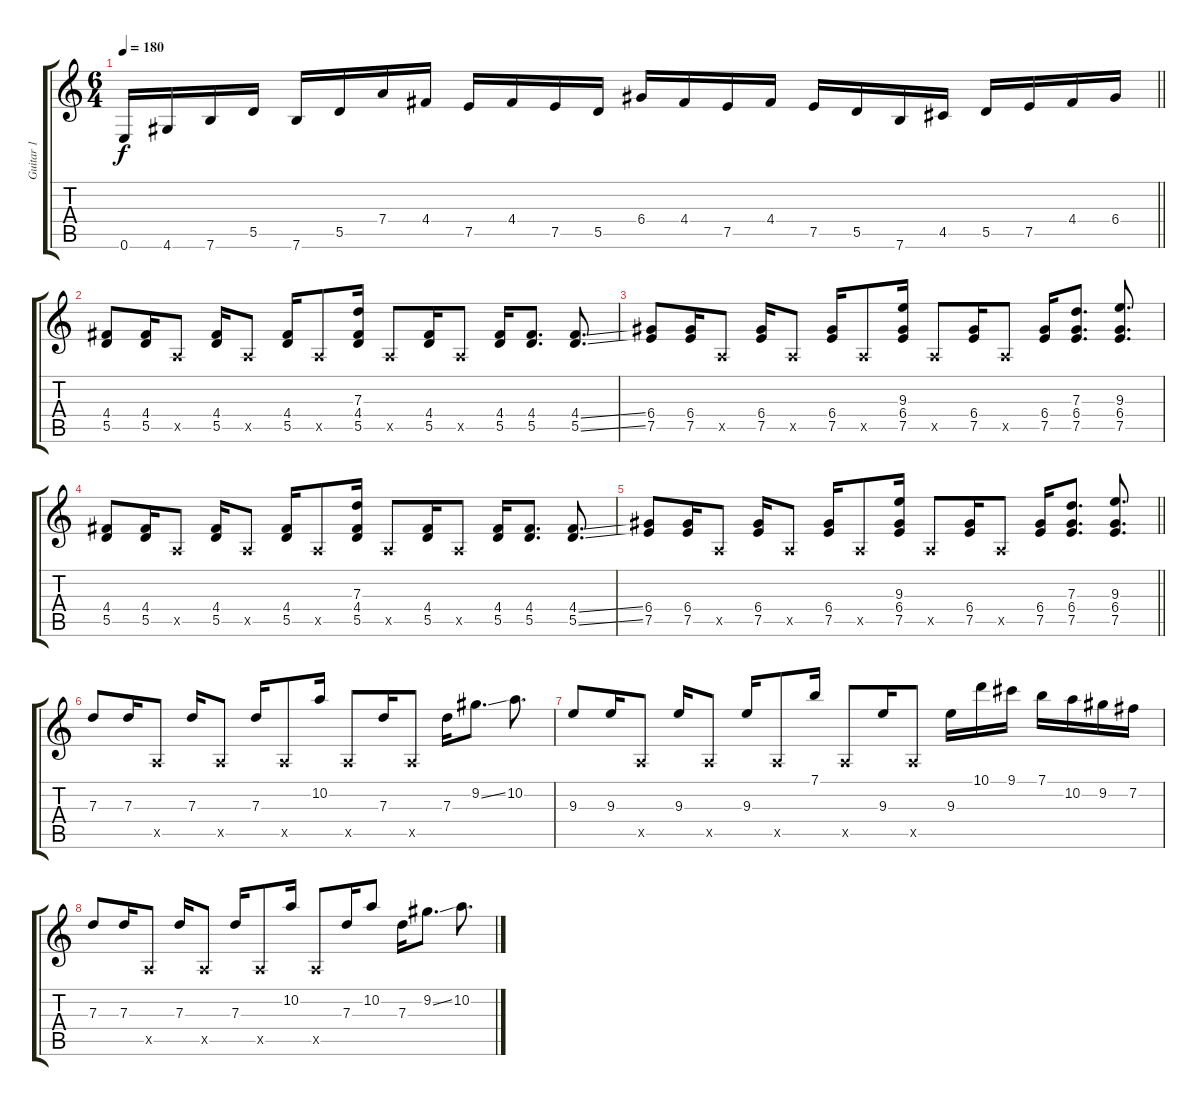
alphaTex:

\track ("Guitar 1" "Guitar 1") {instrument distortionguitar}
\staff {score tabs}
\tuning (E4 B3 G3 D3 A2 E2) {hide}
\ts (6 4)
\tempo 180
\clef g2
\barLineRight lightlight
\ks c
0.6.16{dy f} 4.6.16 7.6.16 5.5.16 7.6.16 5.5.16 7.4.16 4.4.16 7.5.16 4.4.16 7.5.16 5.5.16 6.4.16 4.4.16 7.5.16 4.4.16 7.5.16 5.5.16 7.6.16 4.5.16 5.5.16 7.5.16 4.4.16 6.4.16 |
(4.4 5.5).8 (4.4 5.5).16 0.5{x}.8 (4.4 5.5).16 0.5{x}.8 (4.4 5.5).16 0.5{x}.8 (7.3 4.4 5.5).16 0.5{x}.8 (4.4 5.5).16 0.5{x}.8 (4.4 5.5).16 (4.4 5.5).8{d} (4.4{ss} 5.5{ss}).8{d} |
(6.4 7.5).8 (6.4 7.5).16 0.5{x}.8 (6.4 7.5).16 0.5{x}.8 (6.4 7.5).16 0.5{x}.8 (9.3 6.4 7.5).16 0.5{x}.8 (6.4 7.5).16 0.5{x}.8 (6.4 7.5).16 (7.3 6.4 7.5).8{d} (9.3 6.4 7.5).8{d} |
(4.4 5.5).8 (4.4 5.5).16 0.5{x}.8 (4.4 5.5).16 0.5{x}.8 (4.4 5.5).16 0.5{x}.8 (7.3 4.4 5.5).16 0.5{x}.8 (4.4 5.5).16 0.5{x}.8 (4.4 5.5).16 (4.4 5.5).8{d} (4.4{ss} 5.5{ss}).8{d} |
\barLineRight lightlight
(6.4 7.5).8 (6.4 7.5).16 0.5{x}.8 (6.4 7.5).16 0.5{x}.8 (6.4 7.5).16 0.5{x}.8 (9.3 6.4 7.5).16 0.5{x}.8 (6.4 7.5).16 0.5{x}.8 (6.4 7.5).16 (7.3 6.4 7.5).8{d} (9.3 6.4 7.5).8{d} |
7.3.8 7.3.16 0.5{x}.8 7.3.16 0.5{x}.8 7.3.16 0.5{x}.8 10.2.16 0.5{x}.8 7.3.16 0.5{x}.8 7.3.16 9.2{ss}.8{d} 10.2.8{d} |
9.3.8 9.3.16 0.5{x}.8 9.3.16 0.5{x}.8 9.3.16 0.5{x}.8 7.1.16 0.5{x}.8 9.3.16 0.5{x}.8 9.3.16 10.1.16 9.1.16 7.1.16 10.2.16 9.2.16 7.2.16 |
7.3.8 7.3.16 0.5{x}.8 7.3.16 0.5{x}.8 7.3.16 0.5{x}.8 10.2.16 0.5{x}.8 7.3.16 10.2.8 7.3.16 9.2{ss}.8{d} 10.2.8{d}
